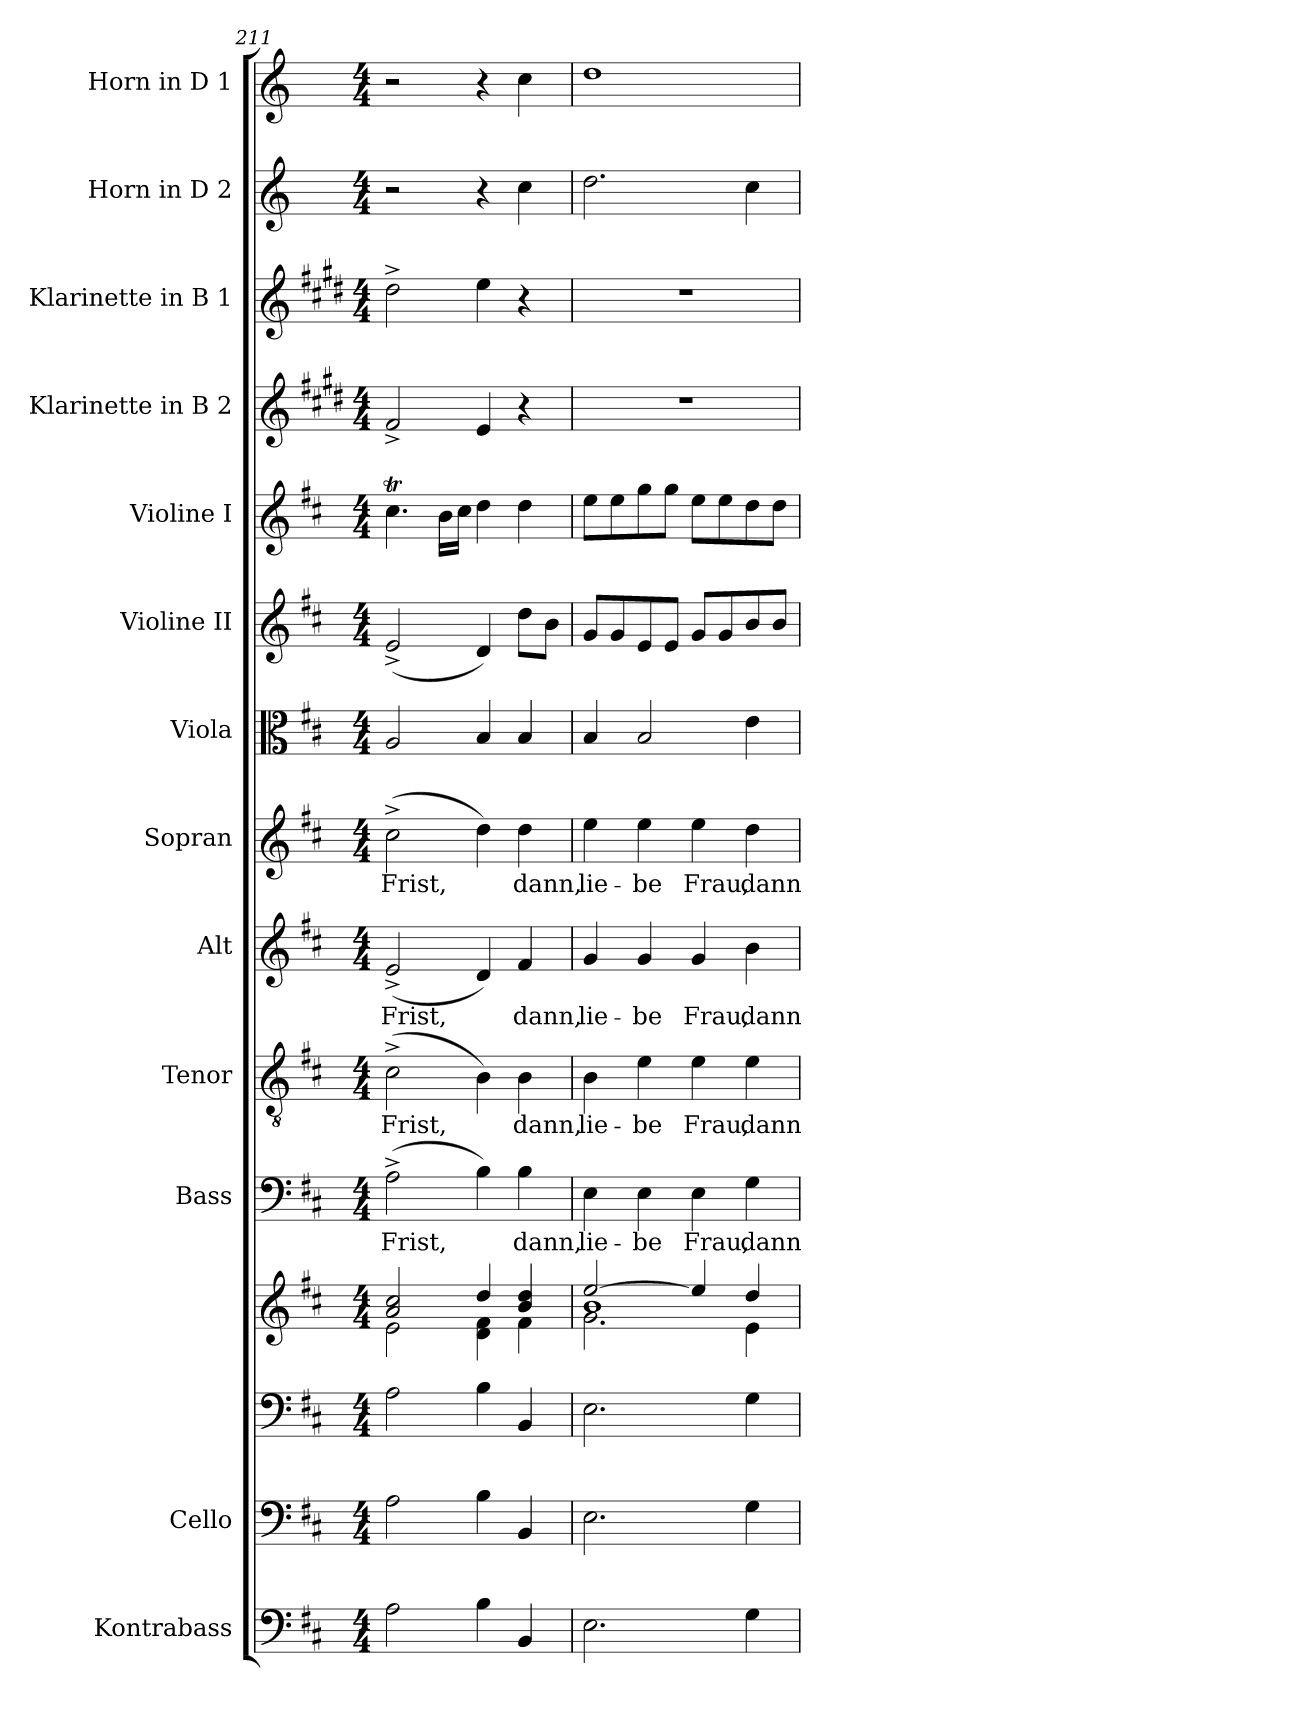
**kern	**kern	**kern	**kern	**kern	**text	**kern	**text	**kern	**text	**kern	**text	**kern	**kern	**kern	**kern	**kern	**kern	**kern
*part14	*part13	*part12	*part12	*part11	*part11	*part10	*part10	*part9	*part9	*part8	*part8	*part7	*part6	*part5	*part4	*part3	*part2	*part1
*staff15	*staff14	*staff13	*staff12	*staff11	*staff11	*staff10	*staff10	*staff9	*staff9	*staff8	*staff8	*staff7	*staff6	*staff5	*staff4	*staff3	*staff2	*staff1
*I"Kontrabass	*I"Cello	*	*	*I"Bass	*	*I"Tenor	*	*I"Alt	*	*I"Sopran	*	*I"Viola	*I"Violine II	*I"Violine I	*I"Klarinette in B 2	*I"Klarinette in B 1	*I"Horn in D 2	*I"Horn in D 1
*I'Kb.	*	*	*	*I'B	*	*I'T	*	*I'A	*	*I'S	*	*I'Vla.	*I'Vl. II	*I'Vl. I	*	*	*I'Hrn. 2	*I'Hrn. 1
*clefF4	*clefF4	*clefF4	*clefG2	*clefF4	*	*clefGv2	*	*clefG2	*	*clefG2	*	*clefC3	*clefG2	*clefG2	*clefG2	*clefG2	*clefG2	*clefG2
*ITrd7c12	*	*	*	*	*	*	*	*	*	*	*	*	*	*	*ITrd1c2	*ITrd1c2	*ITrd-1c-2	*ITrd-1c-2
*k[f#c#]	*k[f#c#]	*k[f#c#]	*k[f#c#]	*k[f#c#]	*	*k[f#c#]	*	*k[f#c#]	*	*k[f#c#]	*	*k[f#c#]	*k[f#c#]	*k[f#c#]	*k[f#c#]	*k[f#c#]	*k[f#c#]	*k[f#c#]
*D:	*D:	*D:	*D:	*D:	*	*D:	*	*D:	*	*D:	*	*D:	*D:	*D:	*D:	*D:	*D:	*D:
*M4/4	*M4/4	*M4/4	*M4/4	*M4/4	*	*M4/4	*	*M4/4	*	*M4/4	*	*M4/4	*M4/4	*M4/4	*M4/4	*M4/4	*M4/4	*M4/4
=211	=211	=211	=211	=211	=211	=211	=211	=211	=211	=211	=211	=211	=211	=211	=211	=211	=211	=211
*	*	*	*^	*	*	*	*	*	*	*	*	*	*	*	*	*	*	*
!	!	!	!	!	!	!LO:LY:b	!	!LO:LY:b	!	!LO:LY:b	!	!LO:LY:b	!	!	!	!	!	!	!
2AA\	2A\	2A\	2a/ 2cc#/	2e\	(>2A^>\	Frist,	(>2c#^>\	Frist,	(<2e^>/	Frist,	(>2cc#^>\	Frist,	2A/	(<2e^>/	4.cc#t\	2e^</	2cc#^>\	2r	2r
.	.	.	.	.	.	.	.	.	.	.	.	.	.	.	16b\LL	.	.	.	.
.	.	.	.	.	.	.	.	.	.	.	.	.	.	.	16cc#\JJ	.	.	.	.
4BB\	4B\	4B\	4dd/	4d\ 4f#\	4B\)	.	4B\)	.	4d/)	.	4dd\)	.	4B/	4d/)	4dd\	4d/	4dd\	4r	4r
!	!	!	!	!	!	!LO:LY:b	!	!LO:LY:b	!	!LO:LY:b	!	!LO:LY:b	!	!	!	!	!	!	!
4BBB/	4BB/	4BB/	4b/ 4dd/	4f#\	4B\	dann,	4B\	dann,	4f#/	dann,	4dd\	dann,	4B/	8dd\L	4dd\	4r	4r	4dd\	4dd\
.	.	.	.	.	.	.	.	.	.	.	.	.	.	8b\J	.	.	.	.	.
=212	=212	=212	=212	=212	=212	=212	=212	=212	=212	=212	=212	=212	=212	=212	=212	=212	=212	=212	=212
*	*	*	*	*^	*	*	*	*	*	*	*	*	*	*	*	*	*	*	*
!	!	!	!	!	!	!	!LO:LY:b	!	!LO:LY:b	!	!LO:LY:b	!	!LO:LY:b	!	!	!	!	!	!	!
2.EE\	2.E\	2.E\	[>2ee/	2.g\	1b	4E\	lie-	4B\	lie-	4g/	lie-	4ee\	lie-	4B/	8g/L	8ee\L	1r	1r	2.ee\	1ee
.	.	.	.	.	.	.	.	.	.	.	.	.	.	.	8g/	8ee\	.	.	.	.
!	!	!	!	!	!	!	!LO:LY:b	!	!LO:LY:b	!	!LO:LY:b	!	!LO:LY:b	!	!	!	!	!	!	!
.	.	.	.	.	.	4E\	-be	4e\	-be	4g/	-be	4ee\	-be	2B/	8e/	8gg\	.	.	.	.
.	.	.	.	.	.	.	.	.	.	.	.	.	.	.	8e/J	8gg\J	.	.	.	.
!	!	!	!	!	!	!	!LO:LY:b	!	!LO:LY:b	!	!LO:LY:b	!	!LO:LY:b	!	!	!	!	!	!	!
.	.	.	4ee/]	.	.	4E\	Frau,	4e\	Frau,	4g/	Frau,	4ee\	Frau,	.	8g/L	8ee\L	.	.	.	.
.	.	.	.	.	.	.	.	.	.	.	.	.	.	.	8g/	8ee\	.	.	.	.
!	!	!	!	!	!	!	!LO:LY:b	!	!LO:LY:b	!	!LO:LY:b	!	!LO:LY:b	!	!	!	!	!	!	!
4GG\	4G\	4G\	4dd/	4e\	.	4G\	dann	4e\	dann	4b\	dann	4dd\	dann	4e\	8b/	8dd\	.	.	4dd\	.
.	.	.	.	.	.	.	.	.	.	.	.	.	.	.	8b/J	8dd\J	.	.	.	.
*	*	*	*v	*v	*v	*	*	*	*	*	*	*	*	*	*	*	*	*	*	*
=	=	=	=	=	=	=	=	=	=	=	=	=	=	=	=	=	=	=
*-	*-	*-	*-	*-	*-	*-	*-	*-	*-	*-	*-	*-	*-	*-	*-	*-	*-	*-
